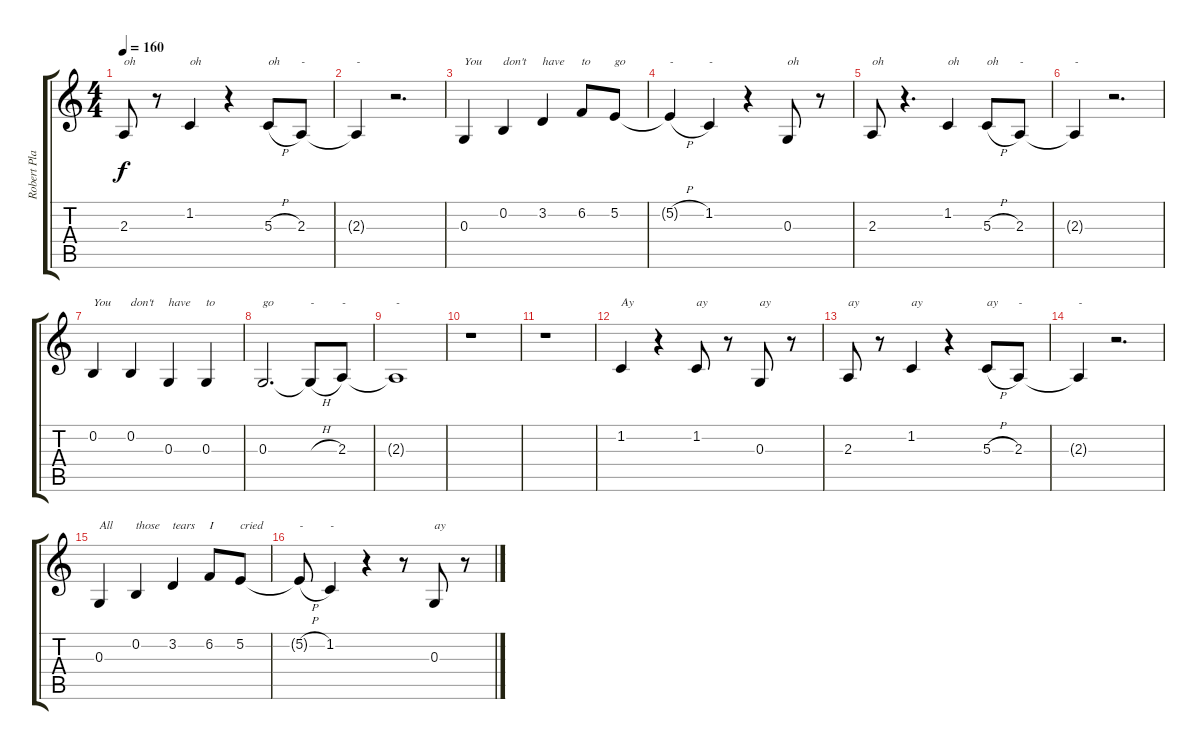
\track ("Robert Plant - Vocals" "Robert Pla") {instrument voiceoohs}
\staff {score tabs}
\tuning (E4 B3 G3 D3 A2 E2) {hide}
\ts (4 4)
\tempo 160
\clef g2
\ks c
2.3.8{txt "oh" dy f} r.8 1.2.4{txt "oh"} r.4 5.3{h}.8{txt "oh"} 2.3.8{txt "-"} |
2.3{t}.4{txt "-"} r.2{d} |
0.3.4{txt "You"} 0.2.4{txt "don't"} 3.2.4{txt "have"} 6.2.8{txt "to"} 5.2.8{txt "go"} |
5.2{h t}.4{txt "-"} 1.2.4{txt "-"} r.4 0.3.8{txt "oh"} r.8 |
2.3.8{txt "oh"} r.4{d} 1.2.4{txt "oh"} 5.3{h}.8{txt "oh"} 2.3.8{txt "-"} |
2.3{t}.4{txt "-"} r.2{d} |
0.2.4{txt "You"} 0.2.4{txt "don't"} 0.3.4{txt "have"} 0.3.4{txt "to"} |
0.3.2{d txt "go"} 0.3{h t}.8{txt "-"} 2.3.8{txt "-"} |
2.3{t}.1{txt "-"} |
r.1 |
r.1 |
1.2.4{txt "Ay"} r.4 1.2.8{txt "ay"} r.8 0.3.8{txt "ay"} r.8 |
2.3.8{txt "ay"} r.8 1.2.4{txt "ay"} r.4 5.3{h}.8{txt "ay"} 2.3.8{txt "-"} |
2.3{t}.4{txt "-"} r.2{d} |
0.3.4{txt "All"} 0.2.4{txt "those"} 3.2.4{txt "tears"} 6.2.8{txt "I"} 5.2.8{txt "cried"} |
5.2{h t}.8{txt "-"} 1.2.4{txt "-"} r.4 r.8 0.3.8{txt "ay"} r.8
